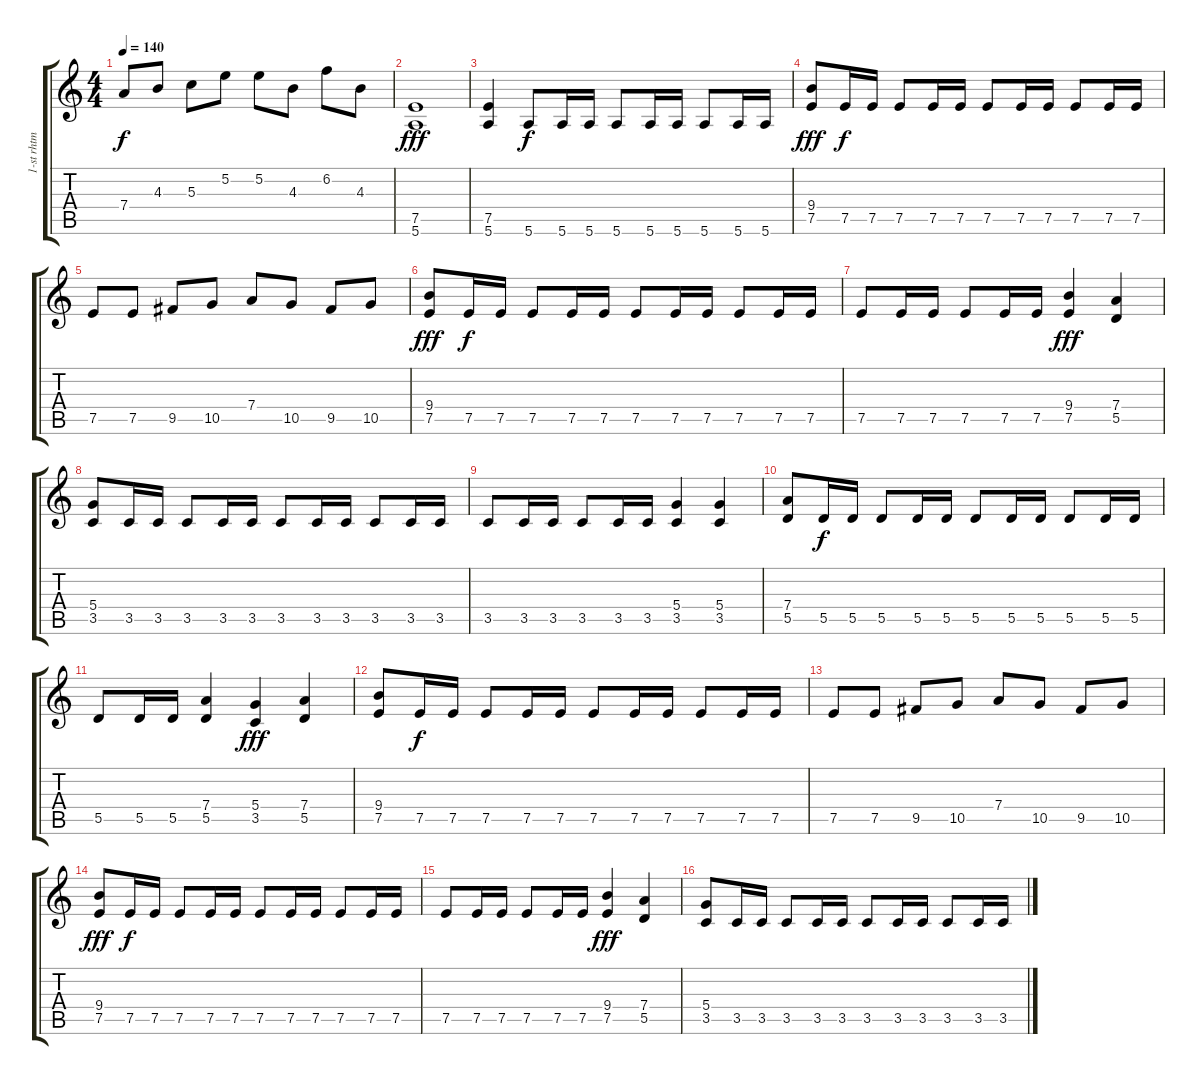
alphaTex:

\track ("1-st rhtm gtr" "1-st rhtm ") {instrument distortionguitar}
\staff {score tabs}
\tuning (E4 B3 G3 D3 A2 E2) {hide}
\ts (4 4)
\tempo 140
\clef g2
\ks c
7.4.8{dy f} 4.3.8 5.3.8 5.2.8 5.2.8 4.3.8 6.2.8 4.3.8 |
(7.5 5.6).1{dy fff} |
(7.5 5.6).4 5.6.8{dy f} 5.6.16 5.6.16 5.6.8 5.6.16 5.6.16 5.6.8 5.6.16 5.6.16 |
(9.4 7.5).8{dy fff} 7.5.16{dy f} 7.5.16 7.5.8 7.5.16 7.5.16 7.5.8 7.5.16 7.5.16 7.5.8 7.5.16 7.5.16 |
7.5.8 7.5.8 9.5.8 10.5.8 7.4.8 10.5.8 9.5.8 10.5.8 |
(9.4 7.5).8{dy fff} 7.5.16{dy f} 7.5.16 7.5.8 7.5.16 7.5.16 7.5.8 7.5.16 7.5.16 7.5.8 7.5.16 7.5.16 |
7.5.8 7.5.16 7.5.16 7.5.8 7.5.16 7.5.16 (9.4 7.5).4{dy fff} (7.4 5.5).4 |
(5.4 3.5).8 3.5.16 3.5.16 3.5.8 3.5.16 3.5.16 3.5.8 3.5.16 3.5.16 3.5.8 3.5.16 3.5.16 |
3.5.8 3.5.16 3.5.16 3.5.8 3.5.16 3.5.16 (5.4 3.5).4 (5.4 3.5).4 |
(7.4 5.5).8 5.5.16{dy f} 5.5.16 5.5.8 5.5.16 5.5.16 5.5.8 5.5.16 5.5.16 5.5.8 5.5.16 5.5.16 |
5.5.8 5.5.16 5.5.16 (7.4 5.5).4 (5.4 3.5).4{dy fff} (7.4 5.5).4 |
(9.4 7.5).8 7.5.16{dy f} 7.5.16 7.5.8 7.5.16 7.5.16 7.5.8 7.5.16 7.5.16 7.5.8 7.5.16 7.5.16 |
7.5.8 7.5.8 9.5.8 10.5.8 7.4.8 10.5.8 9.5.8 10.5.8 |
(9.4 7.5).8{dy fff} 7.5.16{dy f} 7.5.16 7.5.8 7.5.16 7.5.16 7.5.8 7.5.16 7.5.16 7.5.8 7.5.16 7.5.16 |
7.5.8 7.5.16 7.5.16 7.5.8 7.5.16 7.5.16 (9.4 7.5).4{dy fff} (7.4 5.5).4 |
(5.4 3.5).8 3.5.16 3.5.16 3.5.8 3.5.16 3.5.16 3.5.8 3.5.16 3.5.16 3.5.8 3.5.16 3.5.16
